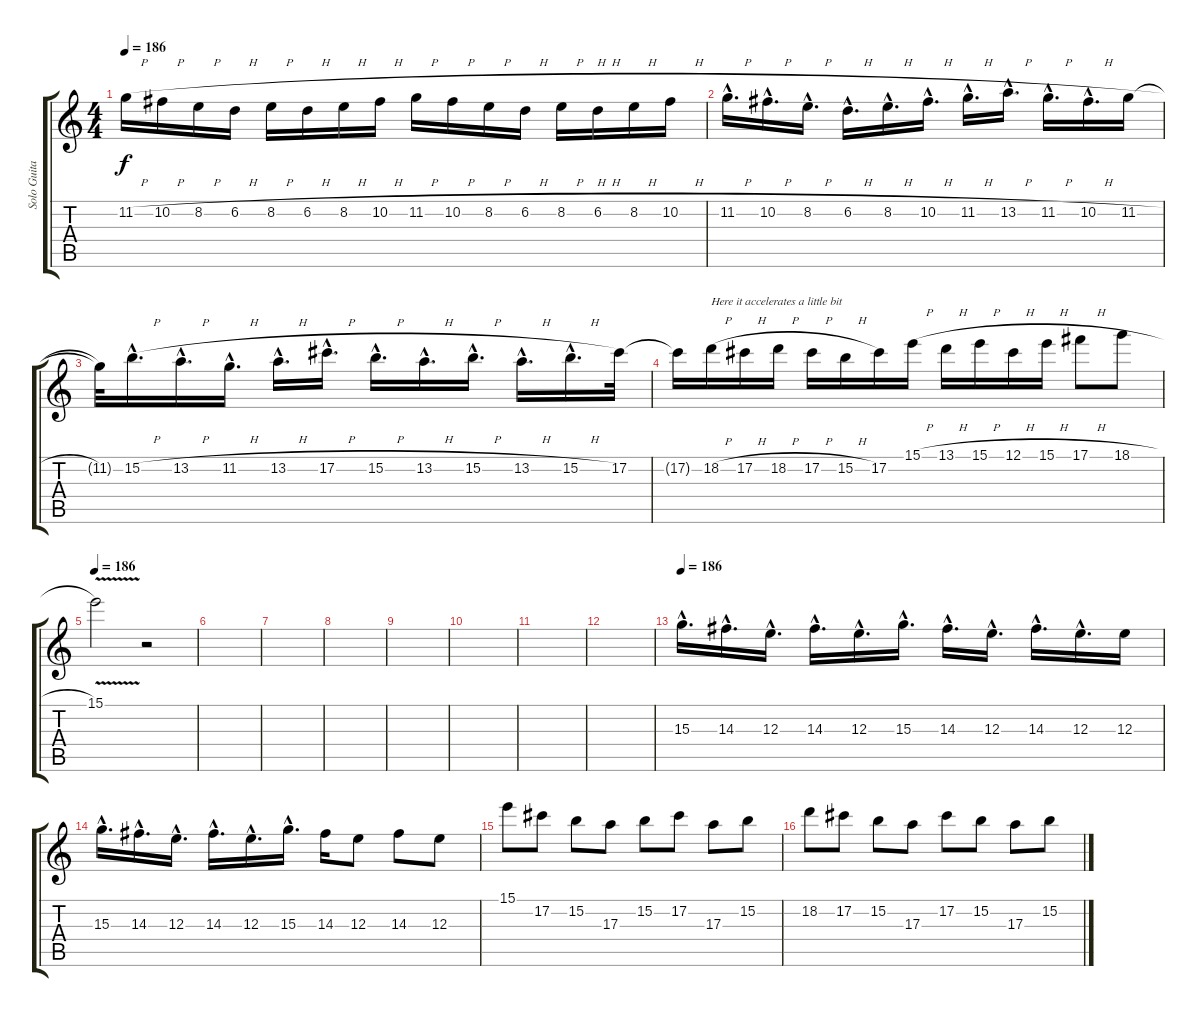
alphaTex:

\track ("Solo Guitar 2" "Solo Guita") {instrument distortionguitar}
\staff {score tabs}
\tuning (Db4 Ab3 E3 B2 Gb2 B1) {hide}
\ts (4 4)
\tempo 186
\clef g2
\ks c
11.2{h}.16{dy f} 10.2{h}.16 8.2{h}.16 6.2{h}.16 8.2{h}.16 6.2{h}.16 8.2{h}.16 10.2{h}.16 11.2{h}.16 10.2{h}.16 8.2{h}.16 6.2{h}.16 8.2{h}.16 6.2{h}.16 8.2{h}.16 10.2{h}.16 |
11.2{h hac}.16{d} 10.2{h hac}.16{d} 8.2{h hac}.16{d} 6.2{h hac}.16{d} 8.2{h hac}.16{d} 10.2{h hac}.16{d} 11.2{h hac}.16{d} 13.2{h hac}.16{d} 11.2{h hac}.16{d} 10.2{h hac}.16{d} 11.2{h}.16 |
11.2{t}.32 15.2{h hac}.16{d} 13.2{h hac}.16{d} 11.2{h hac}.16{d} 13.2{h hac}.16{d} 17.2{h hac}.16{d} 15.2{h hac}.16{d} 13.2{h hac}.16{d} 15.2{h hac}.16{d} 13.2{h hac}.16{d} 15.2{h hac}.16{d} 17.2.32 |
17.2{t}.16 18.2{h}.16{txt "Here it accelerates a little bit"} 17.2{h}.16 18.2{h}.16 17.2{h}.16 15.2{h}.16 17.2.16 15.1{h}.16 13.1{h}.16 15.1{h}.16 12.1{h}.16 15.1{h}.16 17.1{h}.8 18.1{h}.8 |
\tempo 186
15.1{v}.2 r.2 |
|
|
|
|
|
|
|
\tempo 186
15.3{hac}.16{d} 14.3{hac}.16{d} 12.3{hac}.16{d} 14.3{hac}.16{d} 12.3{hac}.16{d} 15.3{hac}.16{d} 14.3{hac}.16{d} 12.3{hac}.16{d} 14.3{hac}.16{d} 12.3{hac}.16{d} 12.3.16 |
15.3{hac}.16{d} 14.3{hac}.16{d} 12.3{hac}.16{d} 14.3{hac}.16{d} 12.3{hac}.16{d} 15.3{hac}.16{d} 14.3.16 12.3.8 14.3.8 12.3.8 |
15.1.8 17.2.8 15.2.8 17.3.8 15.2.8 17.2.8 17.3.8 15.2.8 |
18.2.8 17.2.8 15.2.8 17.3.8 17.2.8 15.2.8 17.3.8 15.2.8
